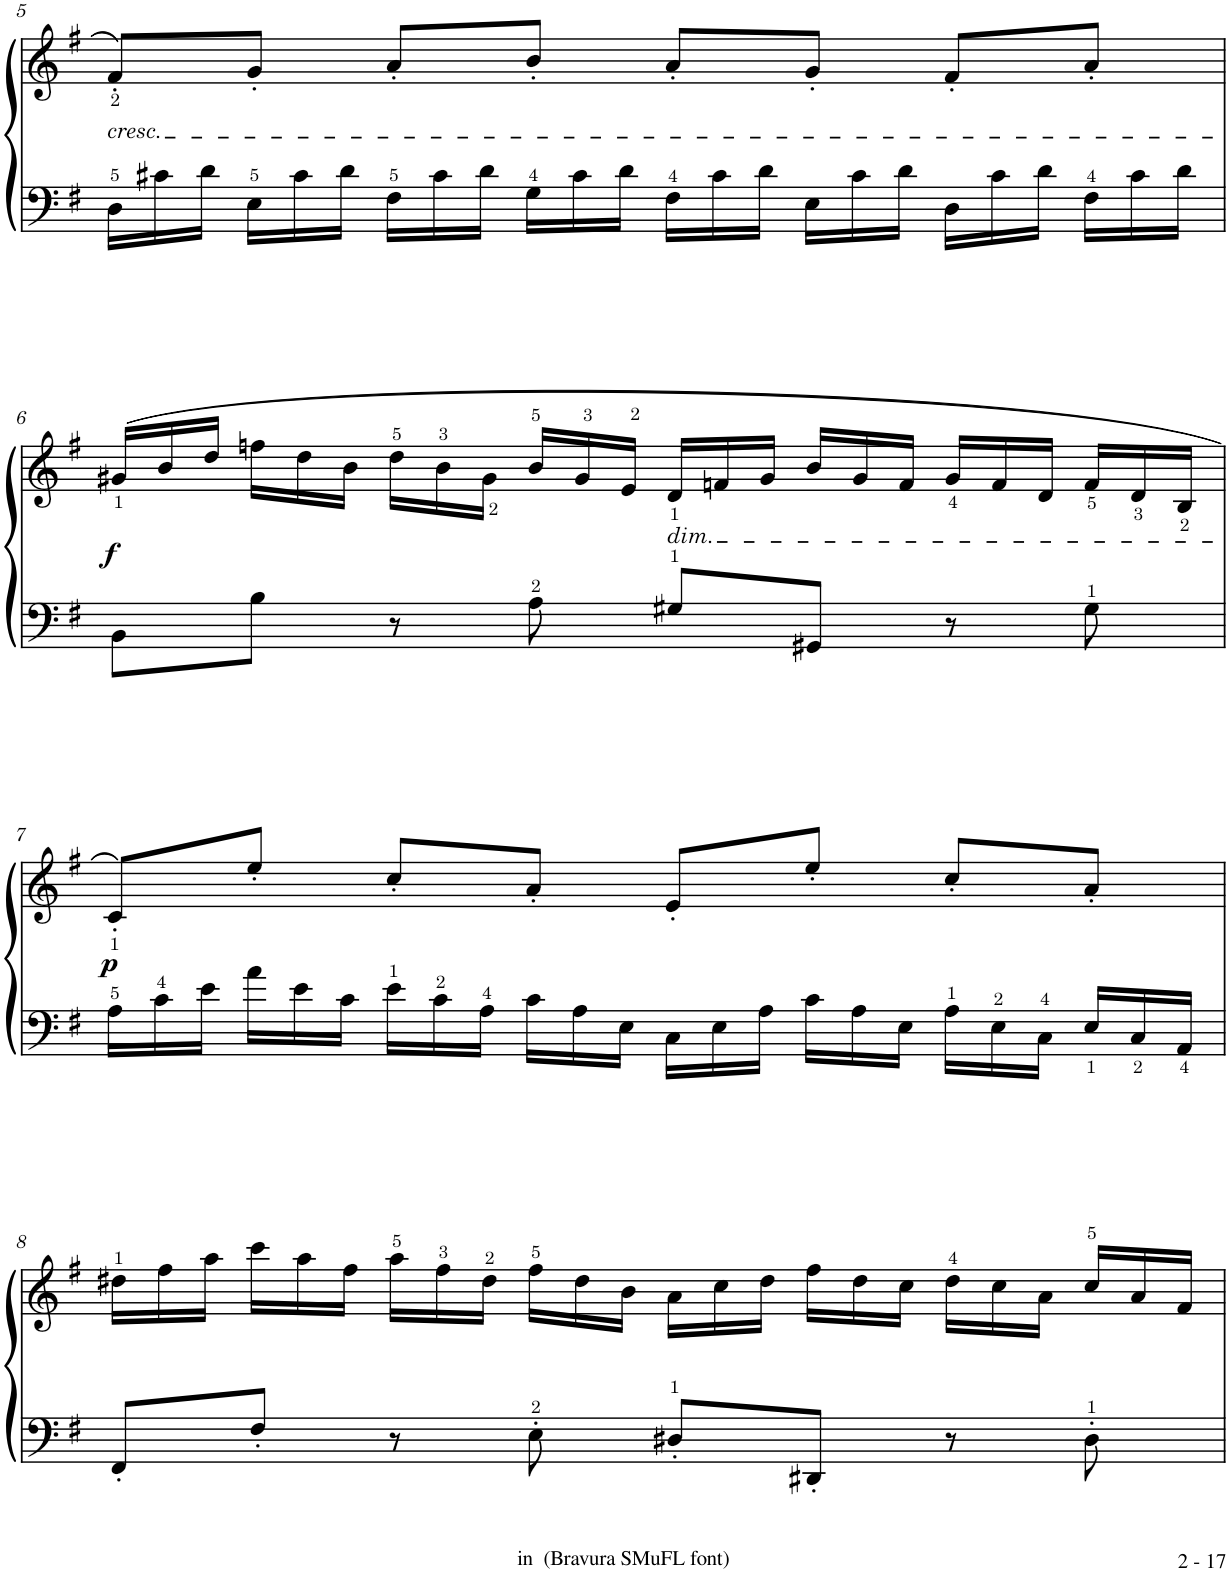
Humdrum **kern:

**kern	**kern	**dynam
*part1	*part1	*part1
*staff2	*staff1	*staff1/2
*I"Piano	*	*
*I'Pno	*	*
!!LO:PB:g=z
*clefF4	*clefG2	*
*k[f#]	*k[f#]	*
*M24/16	*M24/16	*
*Xbrackettup	*	*
=5	=5	=5
!	!LO:TX:b:i:t=cresc.	!
24D>\LL	8f#'/L	.
24c#X\	.	.
24d\JJ	.	.
24E>\LL	8g'/J	.
24c#\	.	.
24d\JJ	.	.
24F#>\LL	8a'/L	.
24c#\	.	.
24d\JJ	.	.
24G>\LL	8b'/J	.
24c#\	.	.
24d\JJ	.	.
24F#>\LL	8a'/L	.
24c#\	.	.
24d\JJ	.	.
24E\LL	8g'/J	.
24c#\	.	.
24d\JJ	.	.
24D\LL	8f#'/L	.
24c#\	.	.
24d\JJ	.	.
24F#>\LL	8a'/J	.
24c#\	.	.
24d\JJ	.	.
!!LO:LB:g=z
=6	=6	=6
*	*Xbrackettup	*
!	!	!LO:DY:b
8BB\L	(24g#X</LL	f
.	24b/	.
.	24dd/JJ	.
8B\J	24ffn\LL	.
.	24dd\	.
.	24b\JJ	.
8r	24dd\LL	.
.	24b\	.
.	24g#<\JJ	.
8A>\	24b/LL	.
.	24g#/	.
.	24e/JJ	.
!	!LO:TX:b:i:t=dim.	!
8G#X>/L	24d</LL	.
.	24fn/	.
.	24g#/JJ	.
8GG#X/J	24b/LL	.
.	24g#/	.
.	24f/JJ	.
8r	24g#</LL	.
.	24f/	.
.	24d/JJ	.
8G#>\	24f</LL	.
.	24d</	.
.	24B</JJ	.
!!LO:LB:g=z
=7	=7	=7
!	!	!LO:DY:b
24A>\LL	8c<'/L)	p
24c>\	.	.
24e\JJ	.	.
24a\LL	8ee'/J	.
24e\	.	.
24c\JJ	.	.
24e>\LL	8cc'/L	.
24c>\	.	.
24A>\JJ	.	.
24c\LL	8a'/J	.
24A\	.	.
24E\JJ	.	.
24C\LL	8e'/L	.
24E\	.	.
24A\JJ	.	.
24c\LL	8ee'/J	.
24A\	.	.
24E\JJ	.	.
24A>\LL	8cc'/L	.
24E>\	.	.
24C>\JJ	.	.
24E/LL	8a'/J	.
24C/	.	.
24AA/JJ	.	.
!!LO:LB:g=z
=8	=8	=8
8FF#'/L	24dd#X\LL	.
.	24ff#\	.
.	24aa\JJ	.
8F#'/J	24ccc\LL	.
.	24aa\	.
.	24ff#\JJ	.
8r	24aa\LL	.
.	24ff#\	.
.	24dd#\JJ	.
8E>'\	24ff#\LL	.
.	24dd#\	.
.	24b\JJ	.
8D#X>'/L	24a\LL	.
.	24cc\	.
.	24dd#\JJ	.
8DD#X'/J	24ff#\LL	.
.	24dd#\	.
.	24cc\JJ	.
8r	24dd#\LL	.
.	24cc\	.
.	24a\JJ	.
8D#>'\	24cc/LL	.
.	24a/	.
.	24f#/JJ	.
=	=	=
*-	*-	*-
